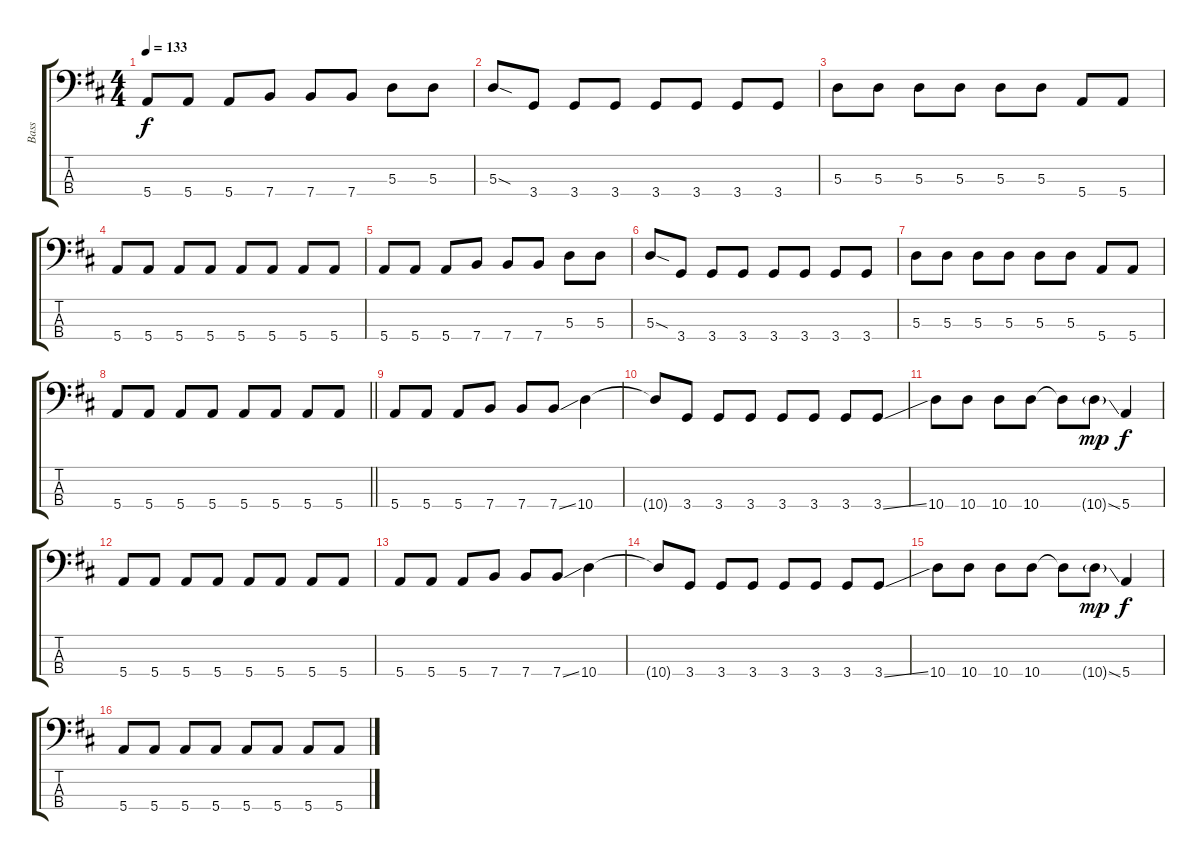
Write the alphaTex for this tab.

\track ("Bass" "Bass") {instrument electricbasspick}
\staff {score tabs}
\tuning (G2 D2 A1 E1) {hide}
\ts (4 4)
\tempo 133
\clef f4
\ks d
5.4.8{dy f} 5.4.8 5.4.8 7.4.8 7.4.8 7.4.8 5.3.8 5.3.8 |
5.3{sod}.8 3.4.8 3.4.8 3.4.8 3.4.8 3.4.8 3.4.8 3.4.8 |
5.3.8 5.3.8 5.3.8 5.3.8 5.3.8 5.3.8 5.4.8 5.4.8 |
5.4.8 5.4.8 5.4.8 5.4.8 5.4.8 5.4.8 5.4.8 5.4.8 |
5.4.8 5.4.8 5.4.8 7.4.8 7.4.8 7.4.8 5.3.8 5.3.8 |
5.3{sod}.8 3.4.8 3.4.8 3.4.8 3.4.8 3.4.8 3.4.8 3.4.8 |
5.3.8 5.3.8 5.3.8 5.3.8 5.3.8 5.3.8 5.4.8 5.4.8 |
\barLineRight lightlight
5.4.8 5.4.8 5.4.8 5.4.8 5.4.8 5.4.8 5.4.8 5.4.8 |
5.4.8 5.4.8 5.4.8 7.4.8 7.4.8 7.4{ss}.8 10.4.4 |
10.4{t}.8 3.4.8 3.4.8 3.4.8 3.4.8 3.4.8 3.4.8 3.4{ss}.8 |
10.4.8 10.4.8 10.4.8 10.4.8 10.4{t}.8 10.4{ss g}.8{dy mp} 5.4.4{dy f} |
5.4.8 5.4.8 5.4.8 5.4.8 5.4.8 5.4.8 5.4.8 5.4.8 |
5.4.8 5.4.8 5.4.8 7.4.8 7.4.8 7.4{ss}.8 10.4.4 |
10.4{t}.8 3.4.8 3.4.8 3.4.8 3.4.8 3.4.8 3.4.8 3.4{ss}.8 |
10.4.8 10.4.8 10.4.8 10.4.8 10.4{t}.8 10.4{ss g}.8{dy mp} 5.4.4{dy f} |
5.4.8 5.4.8 5.4.8 5.4.8 5.4.8 5.4.8 5.4.8 5.4.8
